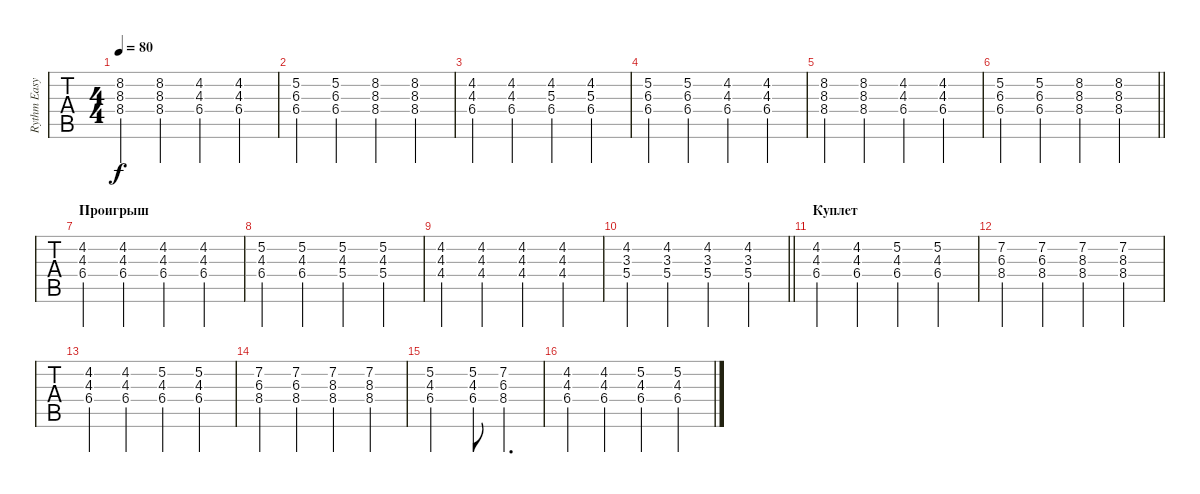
\track ("Rythm Easy" "Rythm Easy") {instrument acousticgrandpiano}
\staff {tabs}
\tuning (E4 B3 G3 D3 A2 E2) {hide}
\ts (4 4)
\tempo 80
\clef g2
\ks c
(8.2 8.3 8.4).4{dy f} (8.2 8.3 8.4).4 (4.2 4.3 6.4).4 (4.2 4.3 6.4).4 |
(5.2 6.3 6.4).4 (5.2 6.3 6.4).4 (8.2 8.3 8.4).4 (8.2 8.3 8.4).4 |
(4.2 4.3 6.4).4 (4.2 4.3 6.4).4 (4.2 5.3 6.4).4 (4.2 5.3 6.4).4 |
(5.2 6.3 6.4).4 (5.2 6.3 6.4).4 (4.2 4.3 6.4).4 (4.2 4.3 6.4).4 |
(8.2 8.3 8.4).4 (8.2 8.3 8.4).4 (4.2 4.3 6.4).4 (4.2 4.3 6.4).4 |
\barLineRight lightlight
(5.2 6.3 6.4).4 (5.2 6.3 6.4).4 (8.2 8.3 8.4).4 (8.2 8.3 8.4).4 |
\section ("" "Проигрыш")
(4.2 4.3 6.4).4 (4.2 4.3 6.4).4 (4.2 4.3 6.4).4 (4.2 4.3 6.4).4 |
(5.2 4.3 6.4).4 (5.2 4.3 6.4).4 (5.2 4.3 5.4).4 (5.2 4.3 5.4).4 |
(4.2 4.3 4.4).4 (4.2 4.3 4.4).4 (4.2 4.3 4.4).4 (4.2 4.3 4.4).4 |
\barLineRight lightlight
(4.2 3.3 5.4).4 (4.2 3.3 5.4).4 (4.2 3.3 5.4).4 (4.2 3.3 5.4).4 |
\section ("" "Куплет")
(4.2 4.3 6.4).4 (4.2 4.3 6.4).4 (5.2 4.3 6.4).4 (5.2 4.3 6.4).4 |
(7.2 6.3 8.4).4 (7.2 6.3 8.4).4 (7.2 8.3 8.4).4 (7.2 8.3 8.4).4 |
(4.2 4.3 6.4).4 (4.2 4.3 6.4).4 (5.2 4.3 6.4).4 (5.2 4.3 6.4).4 |
(7.2 6.3 8.4).4 (7.2 6.3 8.4).4 (7.2 8.3 8.4).4 (7.2 8.3 8.4).4 |
(5.2 4.3 6.4).2 (5.2 4.3 6.4).8 (7.2 6.3 8.4).4{d} |
(4.2 4.3 6.4).4 (4.2 4.3 6.4).4 (5.2 4.3 6.4).4 (5.2 4.3 6.4).4
